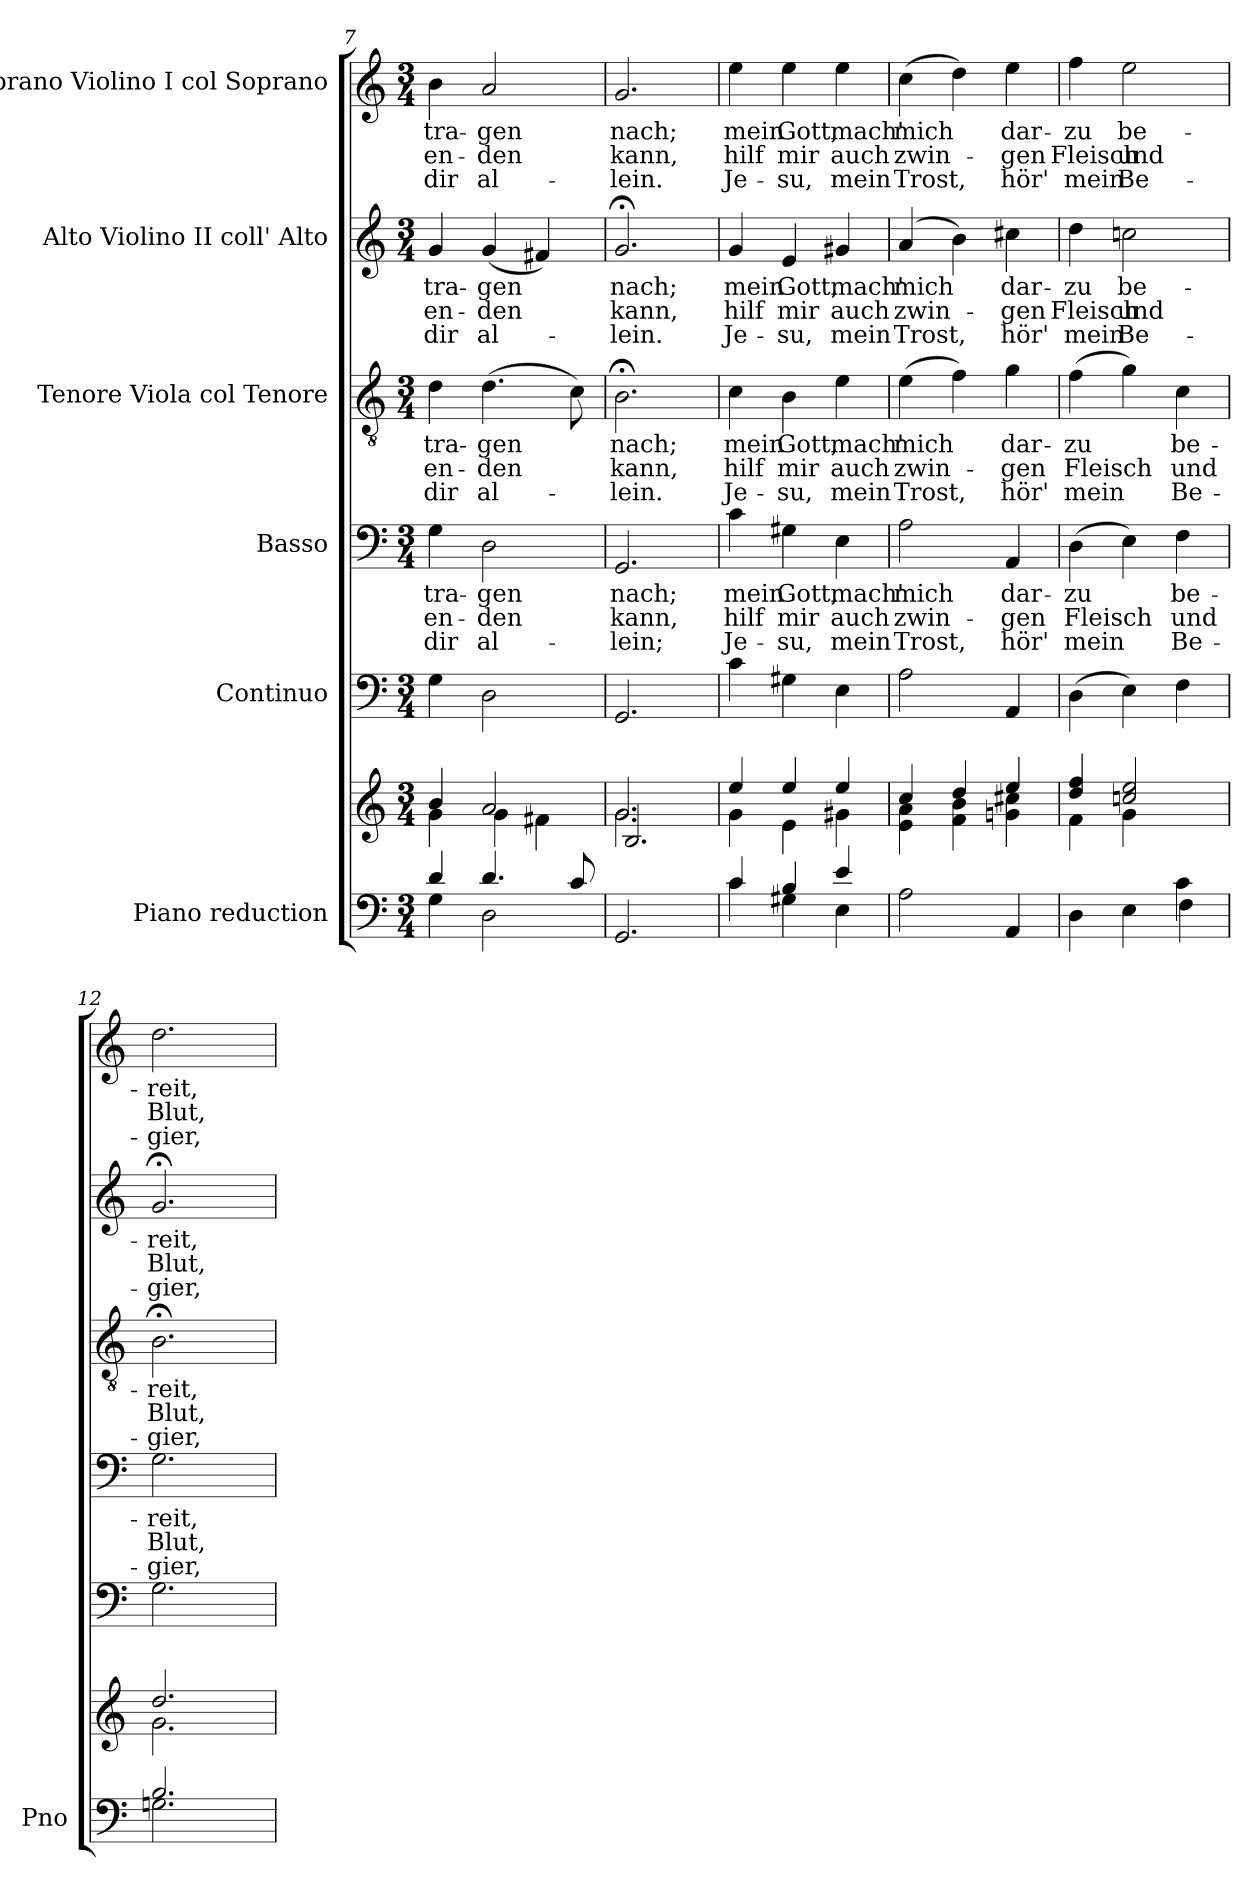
**kern	**kern	**kern	**kern	**text	**text	**text	**kern	**text	**text	**text	**kern	**text	**text	**text	**kern	**text	**text	**text
*part6	*part6	*part5	*part4	*part4	*part4	*part4	*part3	*part3	*part3	*part3	*part2	*part2	*part2	*part2	*part1	*part1	*part1	*part1
*staff7	*staff6	*staff5	*staff4	*staff4	*staff4	*staff4	*staff3	*staff3	*staff3	*staff3	*staff2	*staff2	*staff2	*staff2	*staff1	*staff1	*staff1	*staff1
*I"Piano reduction	*	*I"Continuo	*I"Basso	*	*	*	*I"Tenore Viola col Tenore	*	*	*	*I"Alto Violino II coll' Alto	*	*	*	*I"Soprano Violino I col Soprano	*	*	*
*I'Pno	*	*	*	*	*	*	*	*	*	*	*	*	*	*	*	*	*	*
*clefF4	*clefG2	*clefF4	*clefF4	*	*	*	*clefGv2	*	*	*	*clefG2	*	*	*	*clefG2	*	*	*
*k[]	*k[]	*k[]	*k[]	*	*	*	*k[]	*	*	*	*k[]	*	*	*	*k[]	*	*	*
*M3/4	*M3/4	*M3/4	*M3/4	*	*	*	*M3/4	*	*	*	*M3/4	*	*	*	*M3/4	*	*	*
=7	=7	=7	=7	=7	=7	=7	=7	=7	=7	=7	=7	=7	=7	=7	=7	=7	=7	=7
*^	*^	*	*	*	*	*	*	*	*	*	*	*	*	*	*	*	*	*
!	!	!	!	!	!	!LO:LY:b	!LO:LY:b	!LO:LY:b	!	!LO:LY:b	!LO:LY:b	!LO:LY:b	!	!LO:LY:b	!LO:LY:b	!LO:LY:b	!	!LO:LY:b	!LO:LY:b	!LO:LY:b
4d/	4G\	4b/	4g\	4G\	4G\	tra-	en-	dir	4d\	tra-	en-	dir	4g/	tra-	en-	dir	4b\	tra-	en-	dir
!	!	!	!	!	!	!LO:LY:b	!LO:LY:b	!LO:LY:b	!	!LO:LY:b	!LO:LY:b	!LO:LY:b	!	!LO:LY:b	!LO:LY:b	!LO:LY:b	!	!LO:LY:b	!LO:LY:b	!LO:LY:b
4.d/	2D\	2a/	4g\	2D\	2D\	gen	-den	al-	(4.d\	gen	den	al-	(4g/	gen	den	al-	2a/	gen	den	al-
.	.	.	4f#X\	.	.	.	.	.	.	.	.	.	4f#X/)	.	.	.	.	.	.	.
8c/	.	.	.	.	.	.	.	.	8c\)	.	.	.	.	.	.	.	.	.	.	.
*v	*v	*	*	*	*	*	*	*	*	*	*	*	*	*	*	*	*	*	*	*
=8	=8	=8	=8	=8	=8	=8	=8	=8	=8	=8	=8	=8	=8	=8	=8	=8	=8	=8	=8
*	*	*^	*	*	*	*	*	*	*	*	*	*	*	*	*	*	*	*	*
!	!	!	!	!	!	!LO:LY:b	!LO:LY:b	!LO:LY:b	!	!LO:LY:b	!LO:LY:b	!LO:LY:b	!	!LO:LY:b	!LO:LY:b	!LO:LY:b	!	!LO:LY:b	!LO:LY:b	!LO:LY:b
2.GG</	2.g>/	2.g\	2.B/	2.GG>/	2.GG>/	nach;	kann,	lein;	2.B;<\	nach;	kann,	-lein.	2.g;</	nach;	kann,	-lein.	2.g>/	nach;	kann,	-lein.
=9	=9	=9	=9	=9	=9	=9	=9	=9	=9	=9	=9	=9	=9	=9	=9	=9	=9	=9	=9	=9
*^	*	*	*	*	*	*	*	*	*	*	*	*	*	*	*	*	*	*	*	*
!	!	!	!	!	!	!	!LO:LY:b	!LO:LY:b	!LO:LY:b	!	!LO:LY:b	!LO:LY:b	!LO:LY:b	!	!LO:LY:b	!LO:LY:b	!LO:LY:b	!	!LO:LY:b	!LO:LY:b	!LO:LY:b
*	*	*	*v	*v	*	*	*	*	*	*	*	*	*	*	*	*	*	*	*	*	*
4c/	4c\	4ee/	4g\	4c\	4c\	mein	hilf	Je-	4c\	mein	hilf	Je-	4g/	mein	hilf	Je-	4ee\	mein	hilf	Je-
!	!	!	!	!	!	!LO:LY:b	!LO:LY:b	!LO:LY:b	!	!LO:LY:b	!LO:LY:b	!LO:LY:b	!	!LO:LY:b	!LO:LY:b	!LO:LY:b	!	!LO:LY:b	!LO:LY:b	!LO:LY:b
4B/	4G#X\	4ee/	4e\	4G#X\	4G#X\	Gott,	mir	su,	4B\	Gott,	mir	su,	4e/	Gott,	mir	su,	4ee\	Gott,	mir	su,
!	!	!	!	!	!	!LO:LY:b	!LO:LY:b	!LO:LY:b	!	!LO:LY:b	!LO:LY:b	!LO:LY:b	!	!LO:LY:b	!LO:LY:b	!LO:LY:b	!	!LO:LY:b	!LO:LY:b	!LO:LY:b
4e/	4E\	4ee/	4g#X\	4E\	4E\	mach'	auch	mein	4e\	mach'	auch	mein	4g#X/	mach'	auch	mein	4ee\	mach'	auch	mein
!!LO:PB:g=z
=10	=10	=10	=10	=10	=10	=10	=10	=10	=10	=10	=10	=10	=10	=10	=10	=10	=10	=10	=10	=10
!	!	!	!	!	!	!LO:LY:b	!LO:LY:b	!LO:LY:b	!	!LO:LY:b	!LO:LY:b	!LO:LY:b	!	!LO:LY:b	!LO:LY:b	!LO:LY:b	!	!LO:LY:b	!LO:LY:b	!LO:LY:b
*v	*v	*	*	*	*	*	*	*	*	*	*	*	*	*	*	*	*	*	*	*
2A\	4cc/	4e\ 4a\	2A\	2A\	mich	zwin-	Trost,	(4e\	mich	zwin-	Trost,	(4a/	mich	zwin-	Trost,	(4cc\	mich	zwin-	Trost,
.	4dd/	4f\ 4b\	.	.	.	.	.	4f\)	.	.	.	4b\)	.	.	.	4dd\)	.	.	.
!	!	!	!	!	!LO:LY:b	!LO:LY:b	!LO:LY:b	!	!LO:LY:b	!LO:LY:b	!LO:LY:b	!	!LO:LY:b	!LO:LY:b	!LO:LY:b	!	!LO:LY:b	!LO:LY:b	!LO:LY:b
4AA/	4ee/	4gn\ 4cc#X\	4AA/	4AA/	dar-	gen	hör'	4g\	dar-	-gen	hör'	4cc#X\	dar-	-gen	hör'	4ee\	dar-	-gen	hör'
=11	=11	=11	=11	=11	=11	=11	=11	=11	=11	=11	=11	=11	=11	=11	=11	=11	=11	=11	=11
*^	*	*	*	*	*	*	*	*	*	*	*	*	*	*	*	*	*	*	*
!	!	!	!	!	!	!LO:LY:b	!LO:LY:b	!LO:LY:b	!	!LO:LY:b	!LO:LY:b	!LO:LY:b	!	!LO:LY:b	!LO:LY:b	!LO:LY:b	!	!LO:LY:b	!LO:LY:b	!LO:LY:b
2ryy	4D\	4dd/ 4ff/	4f\	(4D\	(4D\	-zu	Fleisch	mein	(4f\	-zu	Fleisch	mein	4dd\	-zu	Fleisch	mein	4ff\	-zu	Fleisch	mein
!	!	!	!	!	!	!	!	!	!	!	!	!	!	!LO:LY:b	!LO:LY:b	!LO:LY:b	!	!LO:LY:b	!LO:LY:b	!LO:LY:b
.	4E\	2ccn/ 2ee/	4g\	4E\)	4E\)	.	.	.	4g\)	.	.	.	2ccn\	be-	und	Be-	2ee\	be-	und	Be-
!	!	!	!	!	!	!LO:LY:b	!LO:LY:b	!LO:LY:b	!	!LO:LY:b	!LO:LY:b	!LO:LY:b	!	!	!	!	!	!	!	!
4c\	4F\	.	4ryy	4F\	4F\	be-	und	Be-	4c\	be-	und	Be-	.	.	.	.	.	.	.	.
=12	=12	=12	=12	=12	=12	=12	=12	=12	=12	=12	=12	=12	=12	=12	=12	=12	=12	=12	=12	=12
!	!	!	!	!	!	!LO:LY:b	!LO:LY:b	!LO:LY:b	!	!LO:LY:b	!LO:LY:b	!LO:LY:b	!	!LO:LY:b	!LO:LY:b	!LO:LY:b	!	!LO:LY:b	!LO:LY:b	!LO:LY:b
2.B/	2.Gn<\	2.dd>/	2.g\	2.G>\	2.G>\	-reit,	Blut,	gier,	2.B;<\	-reit,	Blut,	gier,	2.g;</	-reit,	Blut,	gier,	2.dd>\	-reit,	Blut,	gier,
*v	*v	*	*	*	*	*	*	*	*	*	*	*	*	*	*	*	*	*	*	*
*	*v	*v	*	*	*	*	*	*	*	*	*	*	*	*	*	*	*	*	*
=	=	=	=	=	=	=	=	=	=	=	=	=	=	=	=	=	=	=
*-	*-	*-	*-	*-	*-	*-	*-	*-	*-	*-	*-	*-	*-	*-	*-	*-	*-	*-
